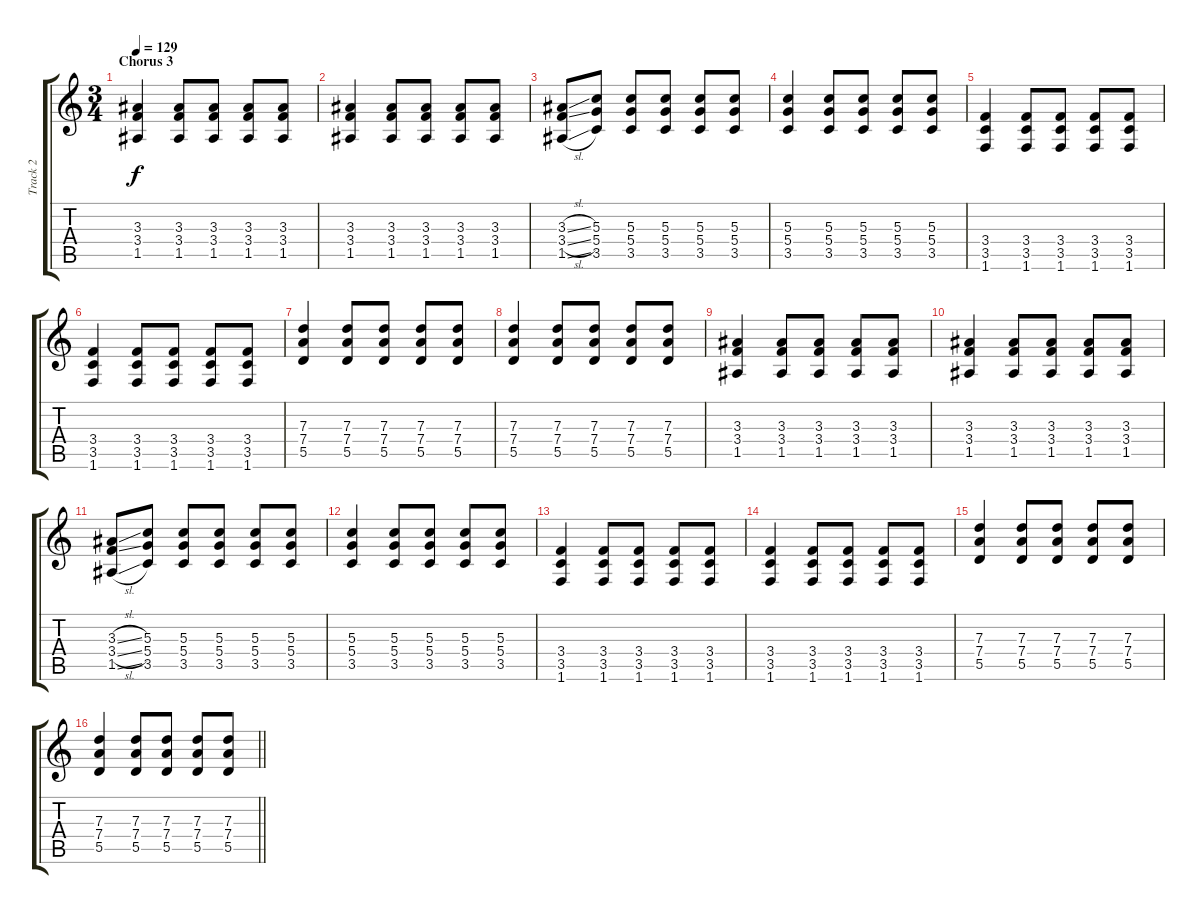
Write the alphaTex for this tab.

\track ("Track 2" "Track 2") {instrument acousticguitarsteel}
\staff {score tabs}
\tuning (E4 B3 G3 D3 A2 E2) {hide}
\ts (3 4)
\section ("" "Chorus 3")
\tempo 129
\clef g2
\ks c
(3.3 3.4 1.5).4{dy f} (3.3 3.4 1.5).8 (3.3 3.4 1.5).8 (3.3 3.4 1.5).8 (3.3 3.4 1.5).8 |
(3.3 3.4 1.5).4 (3.3 3.4 1.5).8 (3.3 3.4 1.5).8 (3.3 3.4 1.5).8 (3.3 3.4 1.5).8 |
(3.3{sl} 3.4{sl} 1.5{sl}).8 (5.3 5.4 3.5).8 (5.3 5.4 3.5).8 (5.3 5.4 3.5).8 (5.3 5.4 3.5).8 (5.3 5.4 3.5).8 |
(5.3 5.4 3.5).4 (5.3 5.4 3.5).8 (5.3 5.4 3.5).8 (5.3 5.4 3.5).8 (5.3 5.4 3.5).8 |
(3.4 3.5 1.6).4 (3.4 3.5 1.6).8 (3.4 3.5 1.6).8 (3.4 3.5 1.6).8 (3.4 3.5 1.6).8 |
(3.4 3.5 1.6).4 (3.4 3.5 1.6).8 (3.4 3.5 1.6).8 (3.4 3.5 1.6).8 (3.4 3.5 1.6).8 |
(7.3 7.4 5.5).4 (7.3 7.4 5.5).8 (7.3 7.4 5.5).8 (7.3 7.4 5.5).8 (7.3 7.4 5.5).8 |
(7.3 7.4 5.5).4 (7.3 7.4 5.5).8 (7.3 7.4 5.5).8 (7.3 7.4 5.5).8 (7.3 7.4 5.5).8 |
(3.3 3.4 1.5).4 (3.3 3.4 1.5).8 (3.3 3.4 1.5).8 (3.3 3.4 1.5).8 (3.3 3.4 1.5).8 |
(3.3 3.4 1.5).4 (3.3 3.4 1.5).8 (3.3 3.4 1.5).8 (3.3 3.4 1.5).8 (3.3 3.4 1.5).8 |
(3.3{sl} 3.4{sl} 1.5{sl}).8 (5.3 5.4 3.5).8 (5.3 5.4 3.5).8 (5.3 5.4 3.5).8 (5.3 5.4 3.5).8 (5.3 5.4 3.5).8 |
(5.3 5.4 3.5).4 (5.3 5.4 3.5).8 (5.3 5.4 3.5).8 (5.3 5.4 3.5).8 (5.3 5.4 3.5).8 |
(3.4 3.5 1.6).4 (3.4 3.5 1.6).8 (3.4 3.5 1.6).8 (3.4 3.5 1.6).8 (3.4 3.5 1.6).8 |
(3.4 3.5 1.6).4 (3.4 3.5 1.6).8 (3.4 3.5 1.6).8 (3.4 3.5 1.6).8 (3.4 3.5 1.6).8 |
(7.3 7.4 5.5).4 (7.3 7.4 5.5).8 (7.3 7.4 5.5).8 (7.3 7.4 5.5).8 (7.3 7.4 5.5).8 |
\barLineRight lightlight
(7.3 7.4 5.5).4 (7.3 7.4 5.5).8 (7.3 7.4 5.5).8 (7.3 7.4 5.5).8 (7.3 7.4 5.5).8
